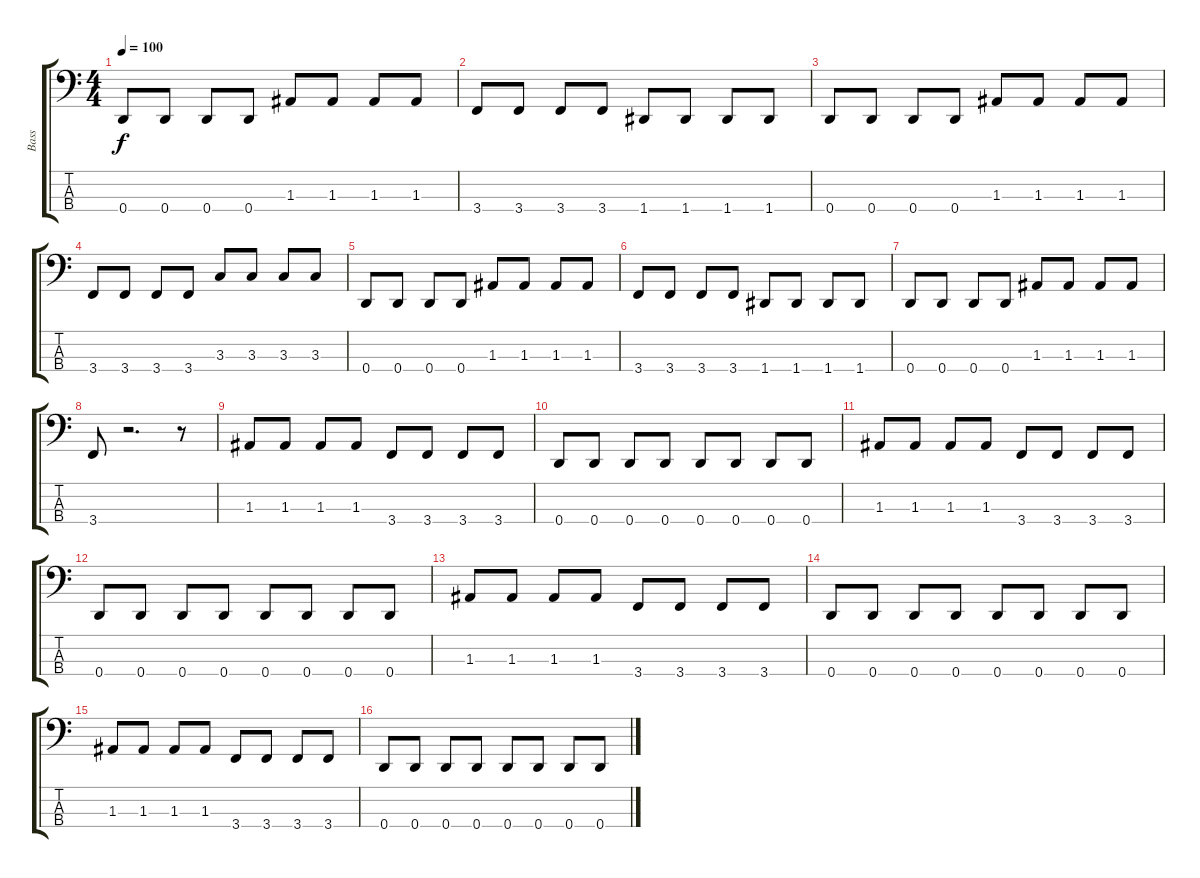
\track ("Bass" "Bass") {instrument electricbassfinger}
\staff {score tabs}
\tuning (G2 D2 A1 D1) {hide}
\ts (4 4)
\tempo 100
\clef f4
\ks c
0.4.8{dy f} 0.4.8 0.4.8 0.4.8 1.3.8 1.3.8 1.3.8 1.3.8 |
3.4.8 3.4.8 3.4.8 3.4.8 1.4.8 1.4.8 1.4.8 1.4.8 |
0.4.8 0.4.8 0.4.8 0.4.8 1.3.8 1.3.8 1.3.8 1.3.8 |
3.4.8 3.4.8 3.4.8 3.4.8 3.3.8 3.3.8 3.3.8 3.3.8 |
0.4.8 0.4.8 0.4.8 0.4.8 1.3.8 1.3.8 1.3.8 1.3.8 |
3.4.8 3.4.8 3.4.8 3.4.8 1.4.8 1.4.8 1.4.8 1.4.8 |
0.4.8 0.4.8 0.4.8 0.4.8 1.3.8 1.3.8 1.3.8 1.3.8 |
3.4.8 r.2{d} r.8 |
1.3.8 1.3.8 1.3.8 1.3.8 3.4.8 3.4.8 3.4.8 3.4.8 |
0.4.8 0.4.8 0.4.8 0.4.8 0.4.8 0.4.8 0.4.8 0.4.8 |
1.3.8 1.3.8 1.3.8 1.3.8 3.4.8 3.4.8 3.4.8 3.4.8 |
0.4.8 0.4.8 0.4.8 0.4.8 0.4.8 0.4.8 0.4.8 0.4.8 |
1.3.8 1.3.8 1.3.8 1.3.8 3.4.8 3.4.8 3.4.8 3.4.8 |
0.4.8 0.4.8 0.4.8 0.4.8 0.4.8 0.4.8 0.4.8 0.4.8 |
1.3.8 1.3.8 1.3.8 1.3.8 3.4.8 3.4.8 3.4.8 3.4.8 |
0.4.8 0.4.8 0.4.8 0.4.8 0.4.8 0.4.8 0.4.8 0.4.8
